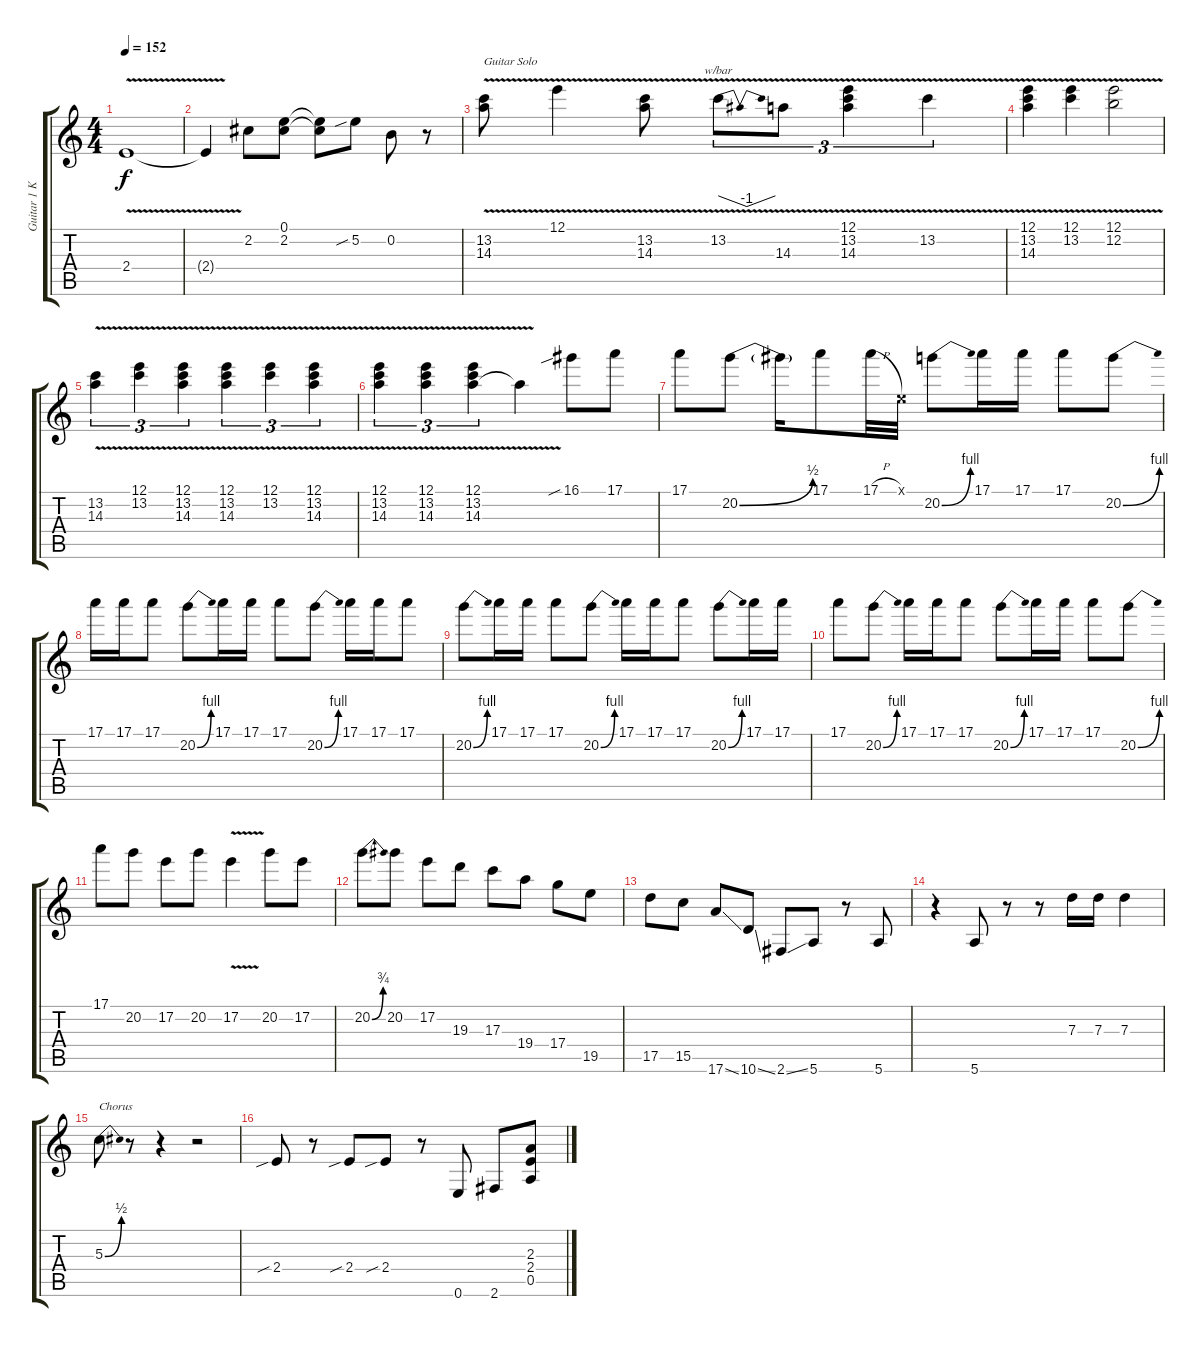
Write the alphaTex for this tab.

\track ("Guitar 1 Keith" "Guitar 1 K") {instrument overdrivenguitar}
\staff {score tabs}
\tuning (E4 B3 G3 D3 A2 E2) {hide}
\ts (4 4)
\tempo 152
\clef g2
\ks c
2.4{v}.1{dy f} |
2.4{t}.4 2.2.8 (0.1 2.2).8 (0.1{t} 2.2{t}).8 5.2{sib}.8 0.2.8 r.8 |
(13.2{v} 14.3{v}).8{txt "Guitar Solo"} 12.1{v}.4 (13.2{v} 14.3{v}).8 13.2{v}.8{tu (3 2) tbe (dip default 0 0 30 -4 60 0)} 14.3{v}.8{tu (3 2)} (12.1{v} 13.2{v} 14.3{v}).4{tu (3 2)} 13.2{v}.4{tu (3 2)} |
(12.1 13.2{v} 14.3{v}).4 (12.1{v} 13.2{v}).4 (12.1{v} 12.2{v}).2 |
(13.2{v} 14.3{v}).4{tu (3 2)} (12.1{v} 13.2{v}).4{tu (3 2)} (12.1{v} 13.2{v} 14.3{v}).4{tu (3 2)} (12.1{v} 13.2{v} 14.3{v}).4{tu (3 2)} (12.1{v} 13.2{v}).4{tu (3 2)} (12.1{v} 13.2{v} 14.3{v}).4{tu (3 2)} |
(12.1{v} 13.2{v} 14.3{v}).4{tu (3 2)} (12.1{v} 13.2{v} 14.3{v}).4{tu (3 2)} (12.1{v} 13.2{v} 14.3{v}).4{tu (3 2)} 14.3{t}.4 16.1{sib}.8 17.1.8 |
17.1.8 20.2{be (bend 0 0 60 2)}.8 20.2{t}.16 17.1.8 17.1{h}.32 0.1{x}.32 20.2{be (bend 0 0 60 4)}.8 17.1.16 17.1.16 17.1.8 20.2{be (bend 0 0 60 4)}.8 |
17.1.16 17.1.16 17.1.8 20.2{be (bend 0 0 60 4)}.8 17.1.16 17.1.16 17.1.8 20.2{be (bend 0 0 60 4)}.8 17.1.16 17.1.16 17.1.8 |
20.2{be (bend 0 0 60 4)}.8 17.1.16 17.1.16 17.1.8 20.2{be (bend 0 0 60 4)}.8 17.1.16 17.1.16 17.1.8 20.2{be (bend 0 0 60 4)}.8 17.1.16 17.1.16 |
17.1.8 20.2{be (bend 0 0 60 4)}.8 17.1.16 17.1.16 17.1.8 20.2{be (bend 0 0 60 4)}.8 17.1.16 17.1.16 17.1.8 20.2{be (bend 0 0 60 4)}.8 |
17.1.8 20.2.8 17.2.8 20.2.8 17.2{v}.4 20.2.8 17.2.8 |
20.2{be (bend 0 0 60 3)}.8 20.2.8 17.2.8 19.3.8 17.3.8 19.4.8 17.4.8 19.5.8 |
17.5.8 15.5.8 17.6{ss}.8 10.6{ss}.8 2.6{ss}.8 5.6.8 r.8 5.6.8 |
r.4 5.6.8 r.8 r.8 7.3.16 7.3.16 7.3.4 |
5.3{be (bend 0 0 60 2)}.8{txt "Chorus"} r.8 r.4 r.2 |
2.4{sib}.8 r.8 2.4{sib}.8 2.4{sib}.8 r.8 0.6.8 2.6.8 (2.3 2.4 0.5).8
